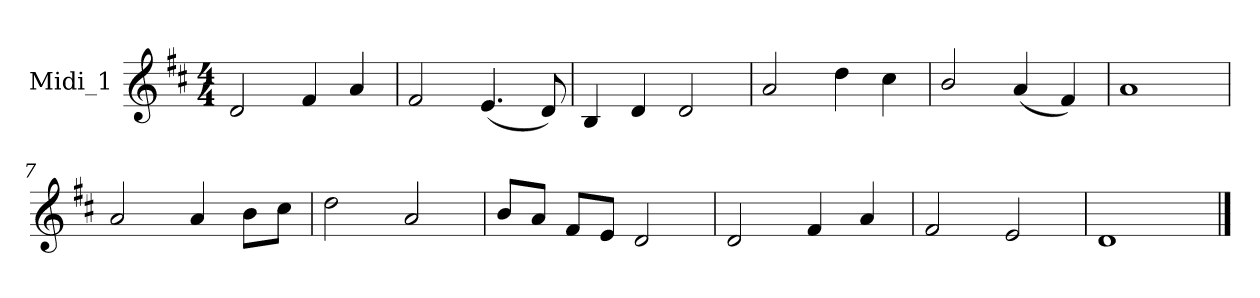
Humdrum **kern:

**kern
*part1
*staff1
*I"Midi_1
*clefG2
*k[f#c#]
*D:
*M4/4
=1
2d
4f#
4a
=2
2f#
(<4.e
8d)
=3
4B
4d
2d
=4
2a
4dd
4cc#
=5
2b/
(<4a
4f#)
=6
1a
!!LO:LB:g=z
=7
2a
4a
8bL
8cc#J
=8
2dd
2a
=9
8bL
8aJ
8f#L
8eJ
2d
=10
2d
4f#
4a
=11
2f#
2e
=12
1d
==
*-
